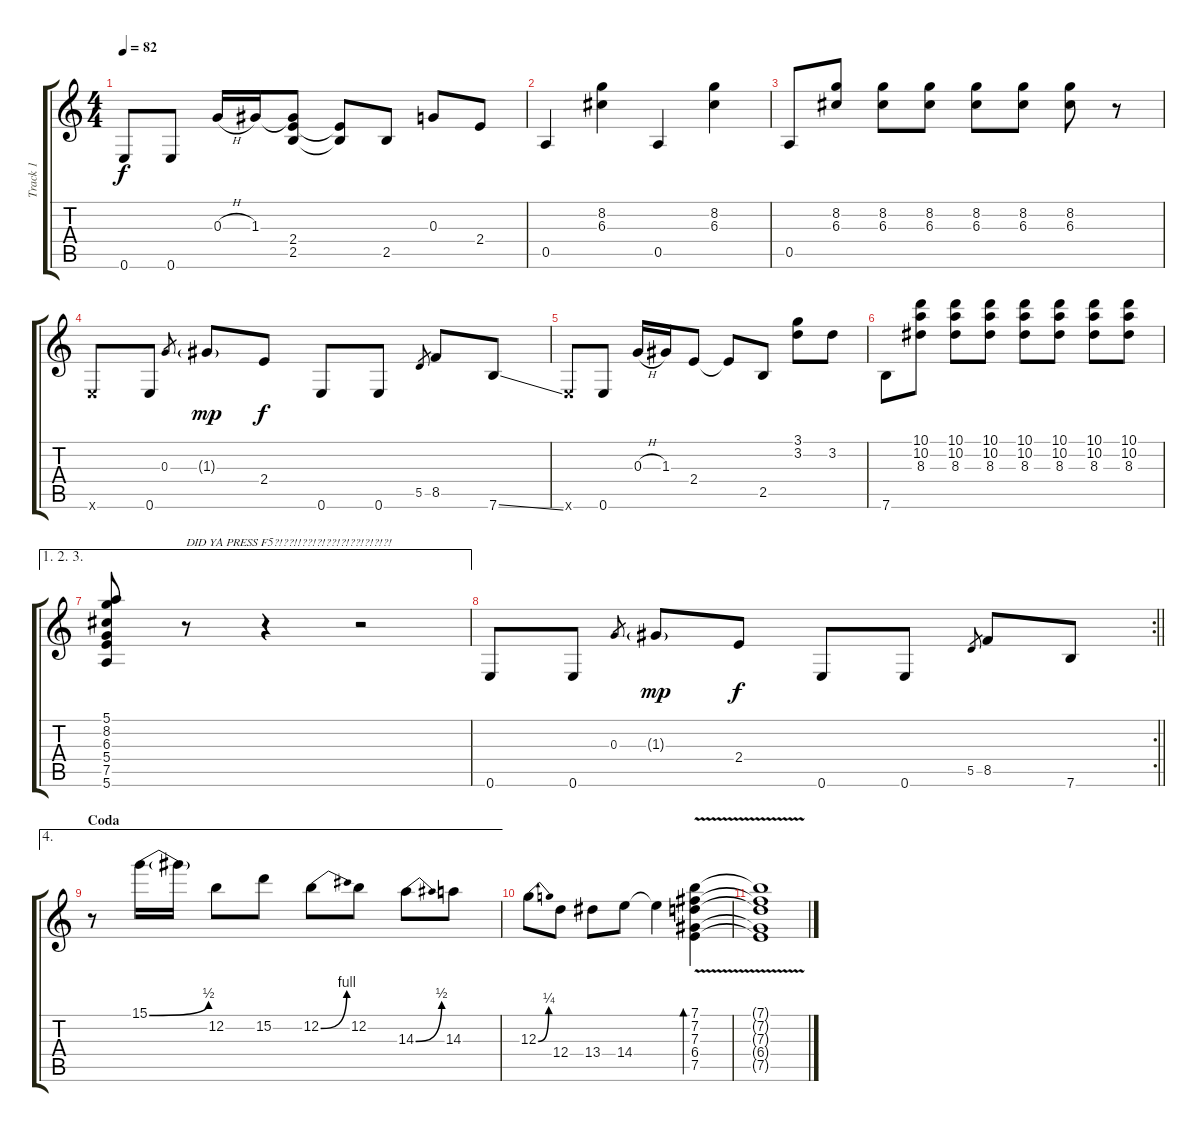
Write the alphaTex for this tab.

\track ("Track 1" "Track 1") {instrument electricguitarclean}
\staff {score tabs}
\tuning (E4 B3 G3 D3 A2 E2) {hide}
\ts (4 4)
\tempo 82
\clef g2
\ks c
0.6.8{dy f} 0.6.8 0.3{h}.16 1.3.16 (1.3{t} 2.4 2.5).8 (2.4{t} 2.5{t}).8 2.5.8 0.3.8 2.4.8 |
0.5.4 (8.2 6.3).4 0.5.4 (8.2 6.3).4 |
0.5.8 (8.2 6.3).8 (8.2 6.3).8 (8.2 6.3).8 (8.2 6.3).8 (8.2 6.3).8 (8.2 6.3).8 r.8 |
0.6{x}.8 0.6.8 0.3.8{gr} 1.3{g}.8{dy mp} 2.4.8{dy f} 0.6.8 0.6.8 5.5.8{gr} 8.5.8 7.6{ss}.8 |
0.6{x}.8 0.6.8 0.3{h}.16 1.3.16 2.4.8 2.4{t}.8 2.5.8 (3.1 3.2).8 3.2.8 |
7.6.8 (10.1 10.2 8.3).8 (10.1 10.2 8.3).8 (10.1 10.2 8.3).8 (10.1 10.2 8.3).8 (10.1 10.2 8.3).8 (10.1 10.2 8.3).8 (10.1 10.2 8.3).8 |
\ae (1 2 3)
(5.1 8.2 6.3 5.4 7.5 5.6).8 r.8{txt "DID YA PRESS F5?!??!!??!?!??!?!??!?!?!?!"} r.4 r.2 |
\rc 2
\barLineRight lightlight
0.6.8 0.6.8 0.3.8{gr} 1.3{g}.8{dy mp} 2.4.8{dy f} 0.6.8 0.6.8 5.5.8{gr} 8.5.8 7.6.8 |
\ae 4
\section ("" "Coda")
r.8 15.1{be (bend 0 0 60 2)}.16 15.1{t}.16 12.2.8 15.2.8 12.2{be (bend 0 0 60 4)}.8 12.2.8 14.3{be (bend 0 0 60 2)}.8 14.3.8 |
12.3{be (bend 0 0 60 1)}.8 12.4.8 13.4.8 14.4.8 14.4{t}.4 (7.1{v} 7.2{v} 7.3{v} 6.4{v} 7.5{v}).4{bd 60} |
(7.1{t} 7.2{t} 7.3{t} 6.4{t} 7.5{t}).1
